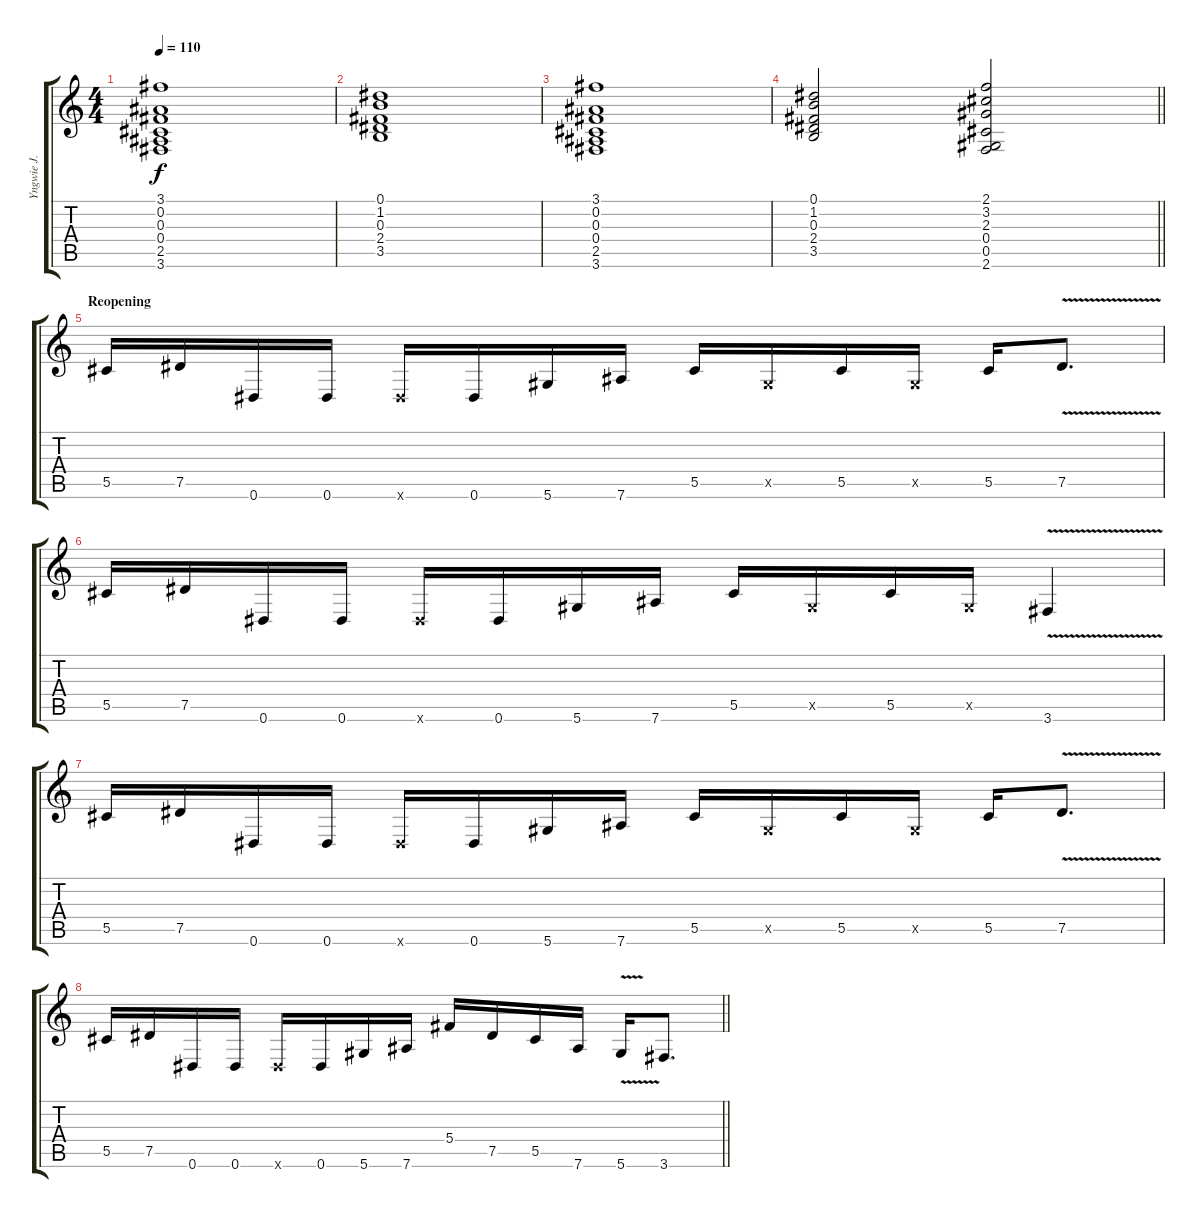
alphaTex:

\track ("Yngwie J. Malmsteen" "Yngwie J. ") {instrument overdrivenguitar}
\staff {score tabs}
\tuning (Eb4 Bb3 Gb3 Db3 Ab2 Eb2) {hide}
\ts (4 4)
\tempo 110
\clef g2
\ks c
(3.1 0.2 0.3 0.4 2.5 3.6).1{dy f} |
(0.1 1.2 0.3 2.4 3.5).1 |
(3.1 0.2 0.3 0.4 2.5 3.6).1 |
\barLineRight lightlight
(0.1 1.2 0.3 2.4 3.5).2 (2.1 3.2 2.3 0.4 0.5 2.6).2 |
\section ("" "Reopening")
5.5.16 7.5.16 0.6.16 0.6.16 0.6{x}.16 0.6.16 5.6.16 7.6.16 5.5.16 0.5{x}.16 5.5.16 0.5{x}.16 5.5.16 7.5{v}.8{d} |
5.5.16 7.5.16 0.6.16 0.6.16 0.6{x}.16 0.6.16 5.6.16 7.6.16 5.5.16 0.5{x}.16 5.5.16 0.5{x}.16 3.6{v}.4 |
5.5.16 7.5.16 0.6.16 0.6.16 0.6{x}.16 0.6.16 5.6.16 7.6.16 5.5.16 0.5{x}.16 5.5.16 0.5{x}.16 5.5.16 7.5{v}.8{d} |
\barLineRight lightlight
5.5.16 7.5.16 0.6.16 0.6.16 0.6{x}.16 0.6.16 5.6.16 7.6.16 5.4.16 7.5.16 5.5.16 7.6.16 5.6{v}.16 3.6.8{d}
